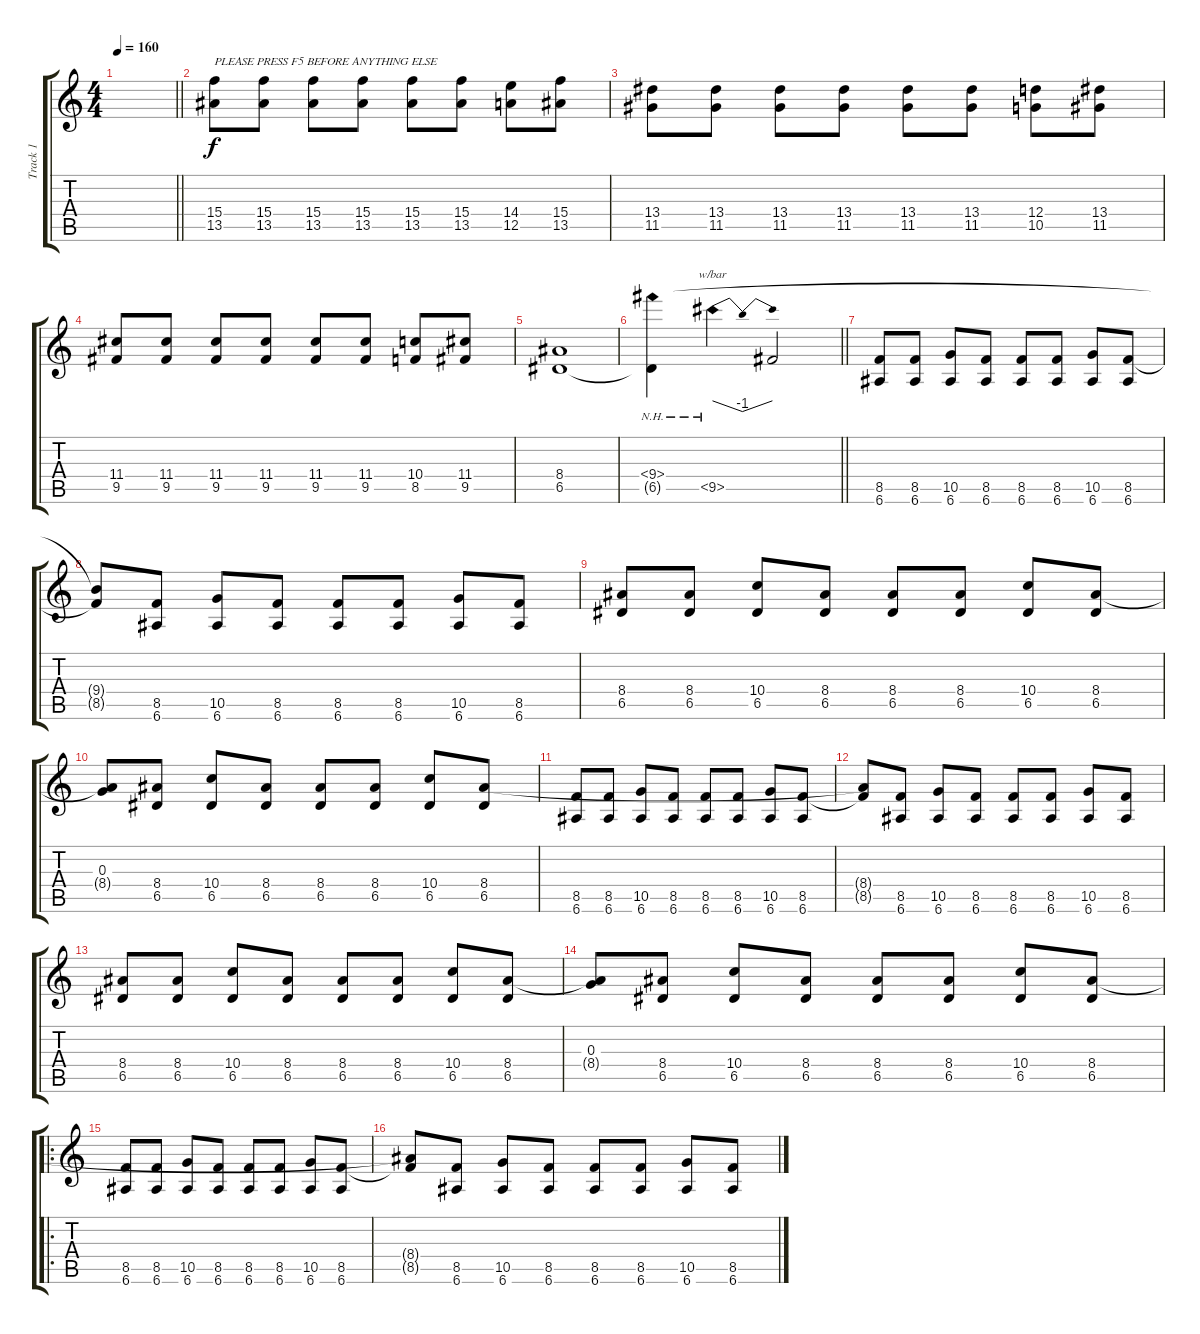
\track ("Track 1" "Track 1") {instrument overdrivenguitar}
\staff {score tabs}
\tuning (E4 B3 G3 D3 A2 E2) {hide}
\ts (4 4)
\tempo 160
\clef g2
\barLineRight lightlight
\ks c
|
(15.4 13.5).8{txt "PLEASE PRESS F5 BEFORE ANYTHING ELSE"} (15.4 13.5).8 (15.4 13.5).8 (15.4 13.5).8 (15.4 13.5).8 (15.4 13.5).8 (14.4 12.5).8 (15.4 13.5).8 |
(13.4 11.5).8 (13.4 11.5).8 (13.4 11.5).8 (13.4 11.5).8 (13.4 11.5).8 (13.4 11.5).8 (12.4 10.5).8 (13.4 11.5).8 |
(11.4 9.5).8 (11.4 9.5).8 (11.4 9.5).8 (11.4 9.5).8 (11.4 9.5).8 (11.4 9.5).8 (10.4 8.5).8 (11.4 9.5).8 |
(8.4 6.5).1 |
\barLineRight lightlight
(9.4{nh} 6.5{t}).4 9.5{nh}.4{tbe (dip default 0 0 30 -4 60 0)} 9.5{t}.2 |
(8.5 6.6).8 (8.5 6.6).8 (10.5 6.6).8 (8.5 6.6).8 (8.5 6.6).8 (8.5 6.6).8 (10.5 6.6).8 (8.5 6.6).8 |
(9.4{t} 8.5{t}).8 (8.5 6.6).8 (10.5 6.6).8 (8.5 6.6).8 (8.5 6.6).8 (8.5 6.6).8 (10.5 6.6).8 (8.5 6.6).8 |
(8.4 6.5).8 (8.4 6.5).8 (10.4 6.5).8 (8.4 6.5).8 (8.4 6.5).8 (8.4 6.5).8 (10.4 6.5).8 (8.4 6.5).8 |
(0.3 8.4{t}).8 (8.4 6.5).8 (10.4 6.5).8 (8.4 6.5).8 (8.4 6.5).8 (8.4 6.5).8 (10.4 6.5).8 (8.4 6.5).8 |
(8.5 6.6).8 (8.5 6.6).8 (10.5 6.6).8 (8.5 6.6).8 (8.5 6.6).8 (8.5 6.6).8 (10.5 6.6).8 (8.5 6.6).8 |
(8.4{t} 8.5{t}).8 (8.5 6.6).8 (10.5 6.6).8 (8.5 6.6).8 (8.5 6.6).8 (8.5 6.6).8 (10.5 6.6).8 (8.5 6.6).8 |
(8.4 6.5).8 (8.4 6.5).8 (10.4 6.5).8 (8.4 6.5).8 (8.4 6.5).8 (8.4 6.5).8 (10.4 6.5).8 (8.4 6.5).8 |
(0.3 8.4{t}).8 (8.4 6.5).8 (10.4 6.5).8 (8.4 6.5).8 (8.4 6.5).8 (8.4 6.5).8 (10.4 6.5).8 (8.4 6.5).8 |
\ro
(8.5 6.6).8 (8.5 6.6).8 (10.5 6.6).8 (8.5 6.6).8 (8.5 6.6).8 (8.5 6.6).8 (10.5 6.6).8 (8.5 6.6).8 |
(8.4{t} 8.5{t}).8 (8.5 6.6).8 (10.5 6.6).8 (8.5 6.6).8 (8.5 6.6).8 (8.5 6.6).8 (10.5 6.6).8 (8.5 6.6).8
